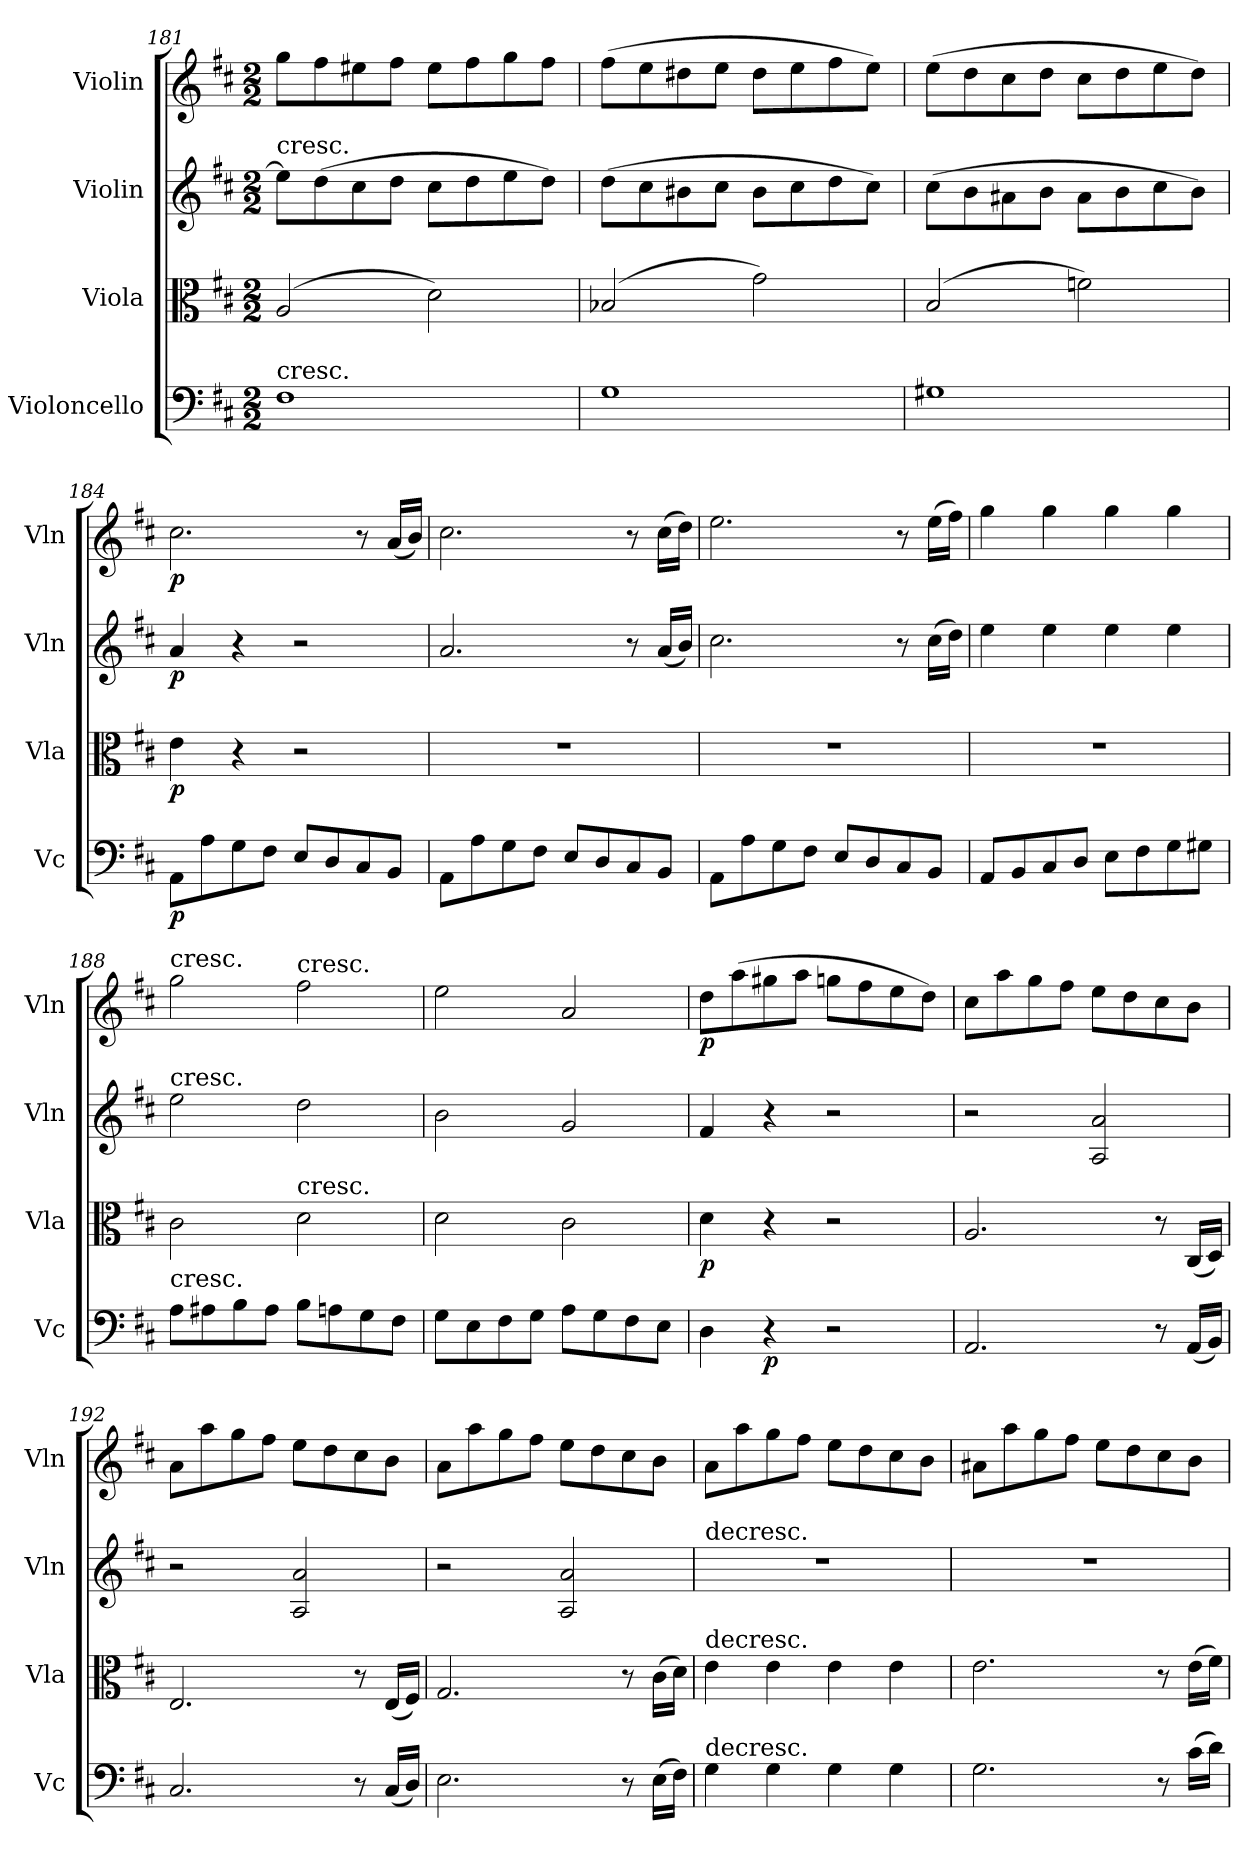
**kern	**dynam	**kern	**dynam	**kern	**dynam	**kern	**dynam
*part4	*part4	*part3	*part3	*part2	*part2	*part1	*part1
*staff4	*staff4	*staff3	*staff3	*staff2	*staff2	*staff1	*staff1
*I"Violoncello	*	*I"Viola	*	*I"Violin	*	*I"Violin	*
*I'Vc	*	*I'Vla	*	*I'Vln	*	*I'Vln	*
*clefF4	*	*clefC3	*	*clefG2	*	*clefG2	*
*k[f#c#]	*	*k[f#c#]	*	*k[f#c#]	*	*k[f#c#]	*
*D:	*	*D:	*	*D:	*	*D:	*
*M2/2	*	*M2/2	*	*M2/2	*	*M2/2	*
=181	=181	=181	=181	=181	=181	=181	=181
!	!	!	!	!LO:TX:t=cresc.	!	!	!
!LO:TX:t=cresc.	!	!	!	!	!	!	!
1F#	.	(2A/	.	8ee\L]	.	8gg\L	.
.	.	.	.	(8dd\	.	8ff#\	.
.	.	.	.	8cc#\	.	8ee#X\	.
.	.	.	.	8dd\J	.	8ff#\J	.
.	.	2d\)	.	8cc#\L	.	8ee#\L	.
.	.	.	.	8dd\	.	8ff#\	.
.	.	.	.	8ee\	.	8gg\	.
.	.	.	.	8dd\J)	.	8ff#\J	.
=182	=182	=182	=182	=182	=182	=182	=182
1G	.	(2B-X/	.	(8dd\L	.	(8ff#\L	.
.	.	.	.	8cc#\	.	8ee\	.
.	.	.	.	8b#X\	.	8dd#X\	.
.	.	.	.	8cc#\J	.	8ee\J	.
.	.	2g\)	.	8b#\L	.	8dd#\L	.
.	.	.	.	8cc#\	.	8ee\	.
.	.	.	.	8dd\	.	8ff#\	.
.	.	.	.	8cc#\J)	.	8ee\J)	.
=183	=183	=183	=183	=183	=183	=183	=183
1G#X	.	(2B/	.	(8cc#\L	.	(8ee\L	.
.	.	.	.	8b\	.	8dd\	.
.	.	.	.	8a#X\	.	8cc#\	.
.	.	.	.	8b\J	.	8dd\J	.
.	.	2fn\)	.	8a#\L	.	8cc#\L	.
.	.	.	.	8b\	.	8dd\	.
.	.	.	.	8cc#\	.	8ee\	.
.	.	.	.	8b\J)	.	8dd\J)	.
=184	=184	=184	=184	=184	=184	=184	=184
8AA\L	p	4e\	p	4a/	p	2.cc#\	p
8A\	.	.	.	.	.	.	.
8G\	.	4r	.	4r	.	.	.
8F#\J	.	.	.	.	.	.	.
8E/L	.	2r	.	2r	.	.	.
8D/	.	.	.	.	.	.	.
8C#/	.	.	.	.	.	8r	.
8BB/J	.	.	.	.	.	(16a/LL	.
.	.	.	.	.	.	16b/JJ)	.
=185	=185	=185	=185	=185	=185	=185	=185
8AA\L	.	1r	.	2.a/	.	2.cc#\	.
8A\	.	.	.	.	.	.	.
8G\	.	.	.	.	.	.	.
8F#\J	.	.	.	.	.	.	.
8E/L	.	.	.	.	.	.	.
8D/	.	.	.	.	.	.	.
8C#/	.	.	.	8r	.	8r	.
8BB/J	.	.	.	(16a/LL	.	(16cc#\LL	.
.	.	.	.	16b/JJ)	.	16dd\JJ)	.
=186	=186	=186	=186	=186	=186	=186	=186
8AA\L	.	1r	.	2.cc#\	.	2.ee\	.
8A\	.	.	.	.	.	.	.
8G\	.	.	.	.	.	.	.
8F#\J	.	.	.	.	.	.	.
8E/L	.	.	.	.	.	.	.
8D/	.	.	.	.	.	.	.
8C#/	.	.	.	8r	.	8r	.
8BB/J	.	.	.	(16cc#\LL	.	(16ee\LL	.
.	.	.	.	16dd\JJ)	.	16ff#\JJ)	.
=187	=187	=187	=187	=187	=187	=187	=187
8AA/L	.	1r	.	4ee\	.	4gg\	.
8BB/	.	.	.	.	.	.	.
8C#/	.	.	.	4ee\	.	4gg\	.
8D/J	.	.	.	.	.	.	.
8E\L	.	.	.	4ee\	.	4gg\	.
8F#\	.	.	.	.	.	.	.
8G\	.	.	.	4ee\	.	4gg\	.
8G#X\J	.	.	.	.	.	.	.
=188	=188	=188	=188	=188	=188	=188	=188
!	!	!	!	!	!	!LO:TX:t=cresc.	!
!	!	!	!	!LO:TX:t=cresc.	!	!	!
!LO:TX:t=cresc.	!	!	!	!	!	!	!
8A\L	.	2c#\	.	2ee\	.	2gg\	.
8A#X\	.	.	.	.	.	.	.
8B\	.	.	.	.	.	.	.
8A#\J	.	.	.	.	.	.	.
!	!	!	!	!	!	!LO:TX:t=cresc.	!
!	!	!LO:TX:t=cresc.	!	!	!	!	!
8B\L	.	2d\	.	2dd\	.	2ff#\	.
8An\	.	.	.	.	.	.	.
8G\	.	.	.	.	.	.	.
8F#\J	.	.	.	.	.	.	.
=189	=189	=189	=189	=189	=189	=189	=189
8G\L	.	2d\	.	2b\	.	2ee\	.
8E\	.	.	.	.	.	.	.
8F#\	.	.	.	.	.	.	.
8G\J	.	.	.	.	.	.	.
8A\L	.	2c#\	.	2g/	.	2a/	.
8G\	.	.	.	.	.	.	.
8F#\	.	.	.	.	.	.	.
8E\J	.	.	.	.	.	.	.
=190	=190	=190	=190	=190	=190	=190	=190
4D\	.	4d\	p	4f#/	.	8dd\L	p
.	.	.	.	.	.	(8aa\	.
4r	p	4r	.	4r	.	8gg#X\	.
.	.	.	.	.	.	8aa\J	.
2r	.	2r	.	2r	.	8ggn\L	.
.	.	.	.	.	.	8ff#\	.
.	.	.	.	.	.	8ee\	.
.	.	.	.	.	.	8dd\J)	.
=191	=191	=191	=191	=191	=191	=191	=191
2.AA/	.	2.A/	.	2r	.	8cc#\L	.
.	.	.	.	.	.	8aa\	.
.	.	.	.	.	.	8gg\	.
.	.	.	.	.	.	8ff#\J	.
.	.	.	.	2A/ 2a/	.	8ee\L	.
.	.	.	.	.	.	8dd\	.
8r	.	8r	.	.	.	8cc#\	.
(16AA/LL	.	(16C#/LL	.	.	.	8b\J	.
16BB/JJ)	.	16D/JJ)	.	.	.	.	.
=192	=192	=192	=192	=192	=192	=192	=192
2.C#/	.	2.E/	.	2r	.	8a\L	.
.	.	.	.	.	.	8aa\	.
.	.	.	.	.	.	8gg\	.
.	.	.	.	.	.	8ff#\J	.
.	.	.	.	2A/ 2a/	.	8ee\L	.
.	.	.	.	.	.	8dd\	.
8r	.	8r	.	.	.	8cc#\	.
(16C#/LL	.	(16E/LL	.	.	.	8b\J	.
16D/JJ)	.	16F#/JJ)	.	.	.	.	.
=193	=193	=193	=193	=193	=193	=193	=193
2.E\	.	2.G/	.	2r	.	8a\L	.
.	.	.	.	.	.	8aa\	.
.	.	.	.	.	.	8gg\	.
.	.	.	.	.	.	8ff#\J	.
.	.	.	.	2A/ 2a/	.	8ee\L	.
.	.	.	.	.	.	8dd\	.
8r	.	8r	.	.	.	8cc#\	.
(16E\LL	.	(16c#\LL	.	.	.	8b\J	.
16F#\JJ)	.	16d\JJ)	.	.	.	.	.
=194	=194	=194	=194	=194	=194	=194	=194
!	!	!	!	!LO:TX:t=decresc.	!	!	!
!	!	!LO:TX:t=decresc.	!	!	!	!	!
!LO:TX:t=decresc.	!	!	!	!	!	!	!
4G\	.	4e\	.	1r	.	8a\L	.
.	.	.	.	.	.	8aa\	.
4G\	.	4e\	.	.	.	8gg\	.
.	.	.	.	.	.	8ff#\J	.
4G\	.	4e\	.	.	.	8ee\L	.
.	.	.	.	.	.	8dd\	.
4G\	.	4e\	.	.	.	8cc#\	.
.	.	.	.	.	.	8b\J	.
=195	=195	=195	=195	=195	=195	=195	=195
2.G\	.	2.e\	.	1r	.	8a#X\L	.
.	.	.	.	.	.	8aa\	.
.	.	.	.	.	.	8gg\	.
.	.	.	.	.	.	8ff#\J	.
.	.	.	.	.	.	8ee\L	.
.	.	.	.	.	.	8dd\	.
8r	.	8r	.	.	.	8cc#\	.
(16c#\LL	.	(16e\LL	.	.	.	8b\J	.
16d\JJ)	.	16f#\JJ)	.	.	.	.	.
=	=	=	=	=	=	=	=
*-	*-	*-	*-	*-	*-	*-	*-
